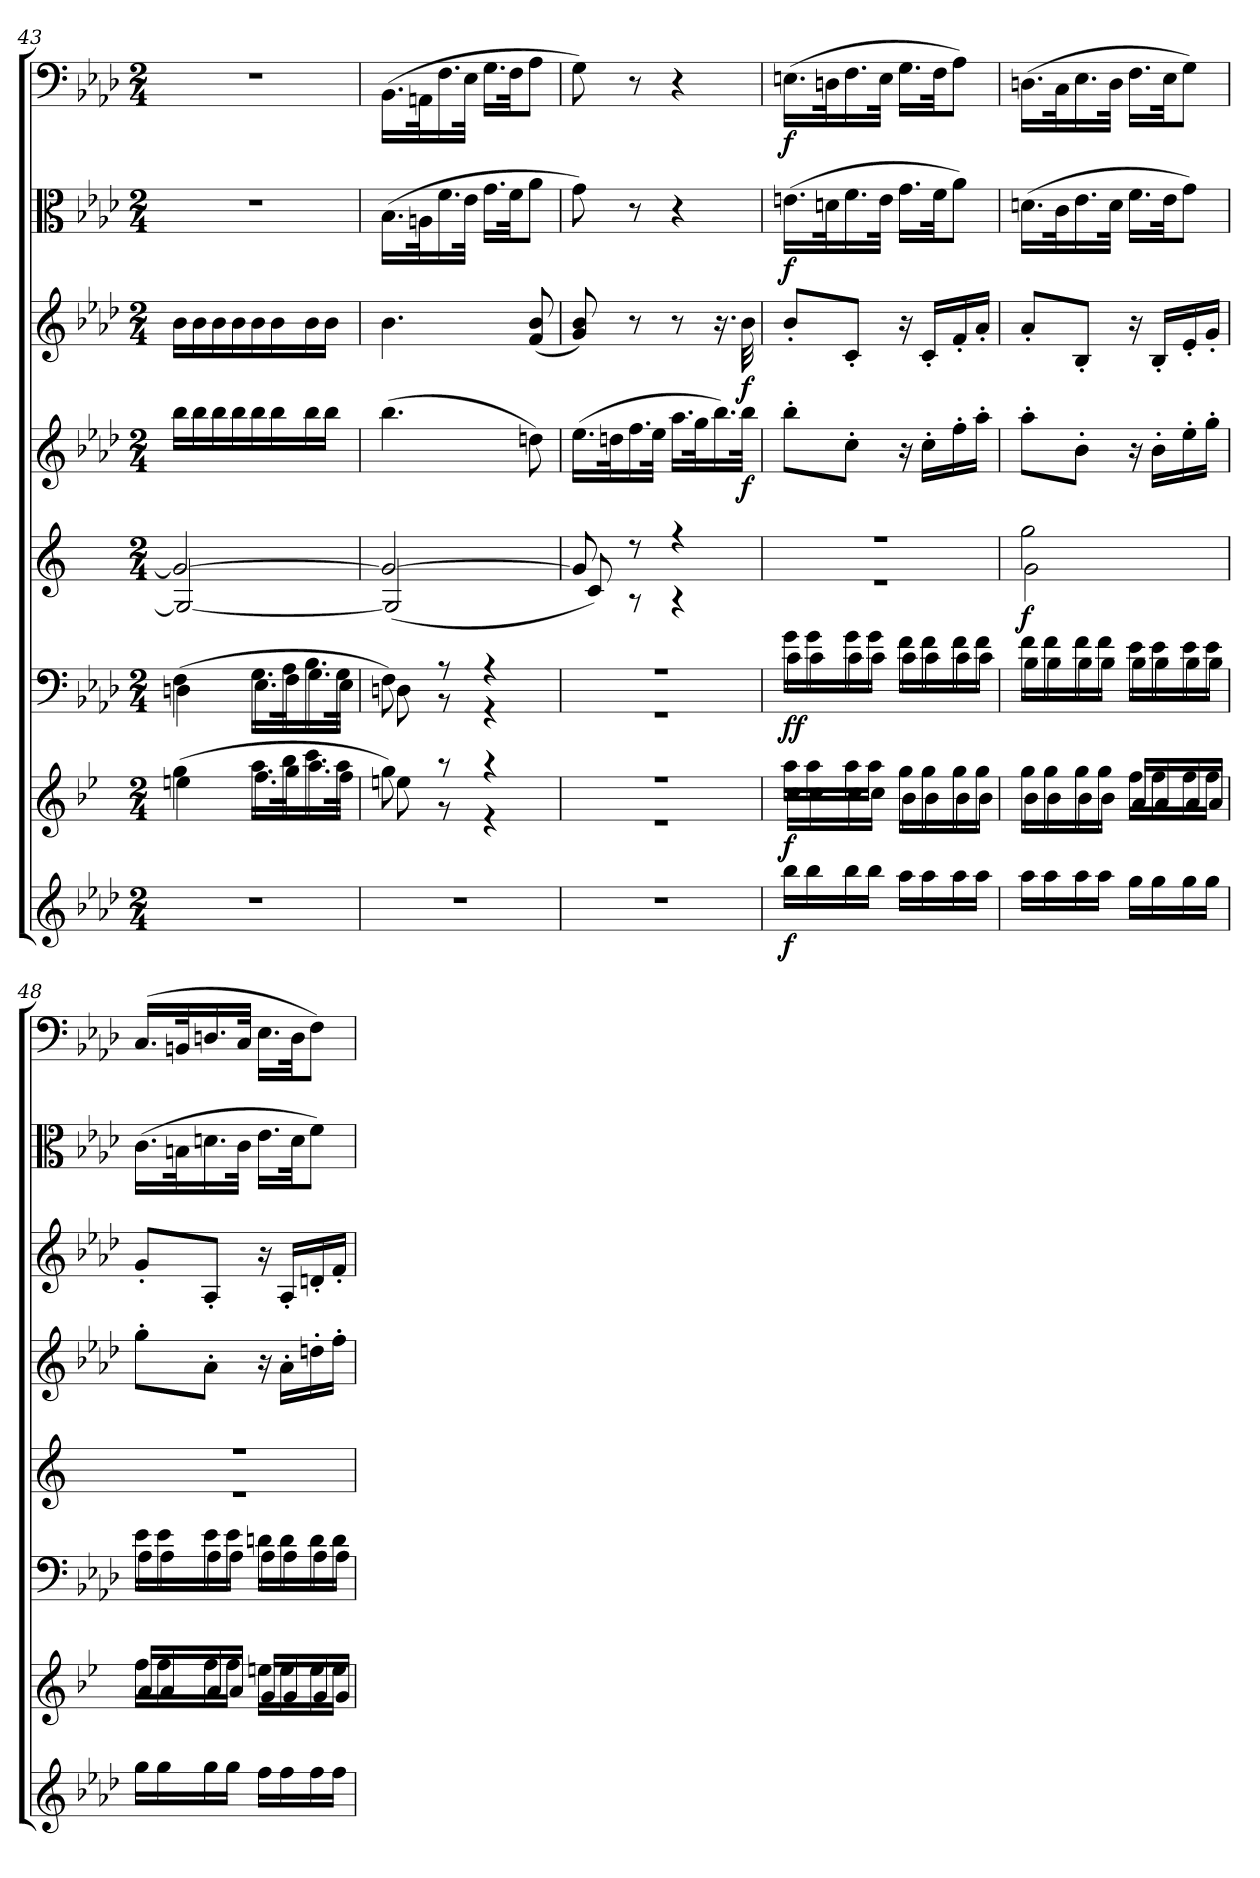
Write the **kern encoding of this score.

**kern	**dynam	**kern	**dynam	**kern	**dynam	**kern	**dynam	**kern	**dynam	**kern	**dynam	**kern	**dynam	**kern	**dynam
*part8	*part8	*part7	*part7	*part6	*part6	*part5	*part5	*part4	*part4	*part3	*part3	*part2	*part2	*part1	*part1
*staff8	*staff8	*staff7	*staff7	*staff6	*staff6	*staff5	*staff5	*staff4	*staff4	*staff3	*staff3	*staff2	*staff2	*staff1	*staff1
*clefG2	*	*clefG2	*	*clefF4	*	*clefG2	*	*clefG2	*	*clefG2	*	*clefC3	*	*clefF4	*
*k[b-e-a-d-]	*	*k[b-e-]	*	*k[b-e-a-d-]	*	*k[]	*	*k[b-e-a-d-]	*	*k[b-e-a-d-]	*	*k[b-e-a-d-]	*	*k[b-e-a-d-]	*
*A-:	*	*	*	*A-:	*	*	*	*A-:	*	*A-:	*	*A-:	*	*A-:	*
*M2/4	*	*M2/4	*	*M2/4	*	*M2/4	*	*M2/4	*	*M2/4	*	*M2/4	*	*M2/4	*
=43	=43	=43	=43	=43	=43	=43	=43	=43	=43	=43	=43	=43	=43	=43	=43
*	*	*^	*	*^	*	*^	*	*	*	*	*	*	*	*	*
2r	.	(4gg\	4een\	.	(4F\	4Dn\	.	2g/_	2G/_	.	16bb-\LL	.	16b-\LL	.	2r	.	2r	.
.	.	.	.	.	.	.	.	.	.	.	16bb-\	.	16b-\	.	.	.	.	.
.	.	.	.	.	.	.	.	.	.	.	16bb-\	.	16b-\	.	.	.	.	.
.	.	.	.	.	.	.	.	.	.	.	16bb-\	.	16b-\	.	.	.	.	.
.	.	16.aa\LL	16.ff\LL	.	16.G\LL	16.E-\LL	.	.	.	.	16bb-\	.	16b-\	.	.	.	.	.
.	.	.	.	.	.	.	.	.	.	.	16bb-\	.	16b-\	.	.	.	.	.
.	.	32bb-\K	32gg\K	.	32A-\K	32F\K	.	.	.	.	.	.	.	.	.	.	.	.
.	.	16.ccc\	16.aa\	.	16.B-\	16.G\	.	.	.	.	16bb-\	.	16b-\	.	.	.	.	.
.	.	.	.	.	.	.	.	.	.	.	16bb-\JJ	.	16b-\JJ	.	.	.	.	.
.	.	32aa\JJk	32ff\JJk	.	32G\JJk	32E-\JJk	.	.	.	.	.	.	.	.	.	.	.	.
=44	=44	=44	=44	=44	=44	=44	=44	=44	=44	=44	=44	=44	=44	=44	=44	=44	=44	=44
2r	.	8gg\)	8een\	.	8F\)	8Dn\	.	2g/_	(2G/]	.	(4.bb-\	.	4.b-\	.	(16.B-\LL	.	(16.BB-\LL	.
.	.	.	.	.	.	.	.	.	.	.	.	.	.	.	32An\K	.	32AAn\K	.
.	.	8r	8r	.	8r	8r	.	.	.	.	.	.	.	.	16.f\	.	16.F\	.
.	.	.	.	.	.	.	.	.	.	.	.	.	.	.	32e-\JJk	.	32E-\JJk	.
.	.	4r	4r	.	4r	4r	.	.	.	.	.	.	.	.	16.g\LL	.	16.G\LL	.
.	.	.	.	.	.	.	.	.	.	.	.	.	.	.	32f\JK	.	32F\JK	.
.	.	.	.	.	.	.	.	.	.	.	8ddn\)	.	(8f/ 8b-/	.	8a-\J	.	8A-\J	.
=45	=45	=45	=45	=45	=45	=45	=45	=45	=45	=45	=45	=45	=45	=45	=45	=45	=45	=45
2r	.	2r	2r	.	2r	2r	.	8g/]	8c/)	.	(16.ee-\LL	.	8g/ 8b-/)	.	8g\)	.	8G\)	.
.	.	.	.	.	.	.	.	.	.	.	32ddn\K	.	.	.	.	.	.	.
.	.	.	.	.	.	.	.	8r	8r	.	16.ff\	.	8r	.	8r	.	8r	.
.	.	.	.	.	.	.	.	.	.	.	32ee-\JJk	.	.	.	.	.	.	.
.	.	.	.	.	.	.	.	4r	4r	.	16.aa-\LL	.	8r	.	4r	.	4r	.
.	.	.	.	.	.	.	.	.	.	.	32gg\K	.	.	.	.	.	.	.
.	.	.	.	.	.	.	.	.	.	.	16.bb-\)	.	16.r	.	.	.	.	.
.	.	.	.	.	.	.	.	.	.	.	32bb-\JJk	f	32b-\	f	.	.	.	.
=46	=46	=46	=46	=46	=46	=46	=46	=46	=46	=46	=46	=46	=46	=46	=46	=46	=46	=46
16bb-\LL	f	16aa\LL	16cc\LL	f	16g\LL	16c\LL	ff	2r	2r	.	8bb-'\L	.	8b-'/L	.	(16.en\LL	f	(16.En\LL	f
16bb-\	.	16aa\	16cc\	.	16g\	16c\	.	.	.	.	.	.	.	.	.	.	.	.
.	.	.	.	.	.	.	.	.	.	.	.	.	.	.	32dn\K	.	32Dn\K	.
16bb-\	.	16aa\	16cc\	.	16g\	16c\	.	.	.	.	8cc'\J	.	8c'/J	.	16.f\	.	16.F\	.
16bb-\JJ	.	16aa\JJ	16cc\JJ	.	16g\JJ	16c\JJ	.	.	.	.	.	.	.	.	.	.	.	.
.	.	.	.	.	.	.	.	.	.	.	.	.	.	.	32e\JJk	.	32E\JJk	.
16aa-\LL	.	16gg\LL	16b-\LL	.	16f\LL	16c\LL	.	.	.	.	16r	.	16r	.	16.g\LL	.	16.G\LL	.
16aa-\	.	16gg\	16b-\	.	16f\	16c\	.	.	.	.	16cc'\LL	.	16c'/LL	.	.	.	.	.
.	.	.	.	.	.	.	.	.	.	.	.	.	.	.	32f\JK	.	32F\JK	.
16aa-\	.	16gg\	16b-\	.	16f\	16c\	.	.	.	.	16ff'\	.	16f'/	.	8a-\J)	.	8A-\J)	.
16aa-\JJ	.	16gg\JJ	16b-\JJ	.	16f\JJ	16c\JJ	.	.	.	.	16aa-'\JJ	.	16a-'/JJ	.	.	.	.	.
=47	=47	=47	=47	=47	=47	=47	=47	=47	=47	=47	=47	=47	=47	=47	=47	=47	=47	=47
16aa-\LL	.	16gg\LL	16b-\LL	.	16f\LL	16B-\LL	.	2gg\	2g\	f	8aa-'\L	.	8a-'/L	.	(16.dn\LL	.	(16.Dn\LL	.
16aa-\	.	16gg\	16b-\	.	16f\	16B-\	.	.	.	.	.	.	.	.	.	.	.	.
.	.	.	.	.	.	.	.	.	.	.	.	.	.	.	32c\K	.	32C\K	.
16aa-\	.	16gg\	16b-\	.	16f\	16B-\	.	.	.	.	8b-'\J	.	8B-'/J	.	16.e-\	.	16.E-\	.
16aa-\JJ	.	16gg\JJ	16b-\JJ	.	16f\JJ	16B-\JJ	.	.	.	.	.	.	.	.	.	.	.	.
.	.	.	.	.	.	.	.	.	.	.	.	.	.	.	32d\JJk	.	32D\JJk	.
16gg\LL	.	16ff\LL	16a/LL	.	16e-\LL	16B-\LL	.	.	.	.	16r	.	16r	.	16.f\LL	.	16.F\LL	.
16gg\	.	16ff\	16a/	.	16e-\	16B-\	.	.	.	.	16b-'\LL	.	16B-'/LL	.	.	.	.	.
.	.	.	.	.	.	.	.	.	.	.	.	.	.	.	32e-\JK	.	32E-\JK	.
16gg\	.	16ff\	16a/	.	16e-\	16B-\	.	.	.	.	16ee-'\	.	16e-'/	.	8g\J)	.	8G\J)	.
16gg\JJ	.	16ff\JJ	16a/JJ	.	16e-\JJ	16B-\JJ	.	.	.	.	16gg'\JJ	.	16g'/JJ	.	.	.	.	.
=48	=48	=48	=48	=48	=48	=48	=48	=48	=48	=48	=48	=48	=48	=48	=48	=48	=48	=48
16gg\LL	.	16ff\LL	16a/LL	.	16e-\LL	16A-\LL	.	2r	2r	.	8gg'\L	.	8g'/L	.	(16.c\LL	.	(16.C/LL	.
16gg\	.	16ff\	16a/	.	16e-\	16A-\	.	.	.	.	.	.	.	.	.	.	.	.
.	.	.	.	.	.	.	.	.	.	.	.	.	.	.	32Bn\K	.	32BBn/K	.
16gg\	.	16ff\	16a/	.	16e-\	16A-\	.	.	.	.	8a-'\J	.	8A-'/J	.	16.dn\	.	16.Dn/	.
16gg\JJ	.	16ff\JJ	16a/JJ	.	16e-\JJ	16A-\JJ	.	.	.	.	.	.	.	.	.	.	.	.
.	.	.	.	.	.	.	.	.	.	.	.	.	.	.	32c\JJk	.	32C/JJk	.
16ff\LL	.	16een\LL	16g/LL	.	16dn\LL	16A-\LL	.	.	.	.	16r	.	16r	.	16.e-\LL	.	16.E-\LL	.
16ff\	.	16ee\	16g/	.	16d\	16A-\	.	.	.	.	16a-'\LL	.	16A-'/LL	.	.	.	.	.
.	.	.	.	.	.	.	.	.	.	.	.	.	.	.	32d\JK	.	32D\JK	.
16ff\	.	16ee\	16g/	.	16d\	16A-\	.	.	.	.	16ddn'\	.	16dn'/	.	8f\J)	.	8F\J)	.
16ff\JJ	.	16ee\JJ	16g/JJ	.	16d\JJ	16A-\JJ	.	.	.	.	16ff'\JJ	.	16f'/JJ	.	.	.	.	.
*	*	*v	*v	*	*	*	*	*v	*v	*	*	*	*	*	*	*	*	*
*	*	*	*	*v	*v	*	*	*	*	*	*	*	*	*	*	*
=	=	=	=	=	=	=	=	=	=	=	=	=	=	=	=
*-	*-	*-	*-	*-	*-	*-	*-	*-	*-	*-	*-	*-	*-	*-	*-
